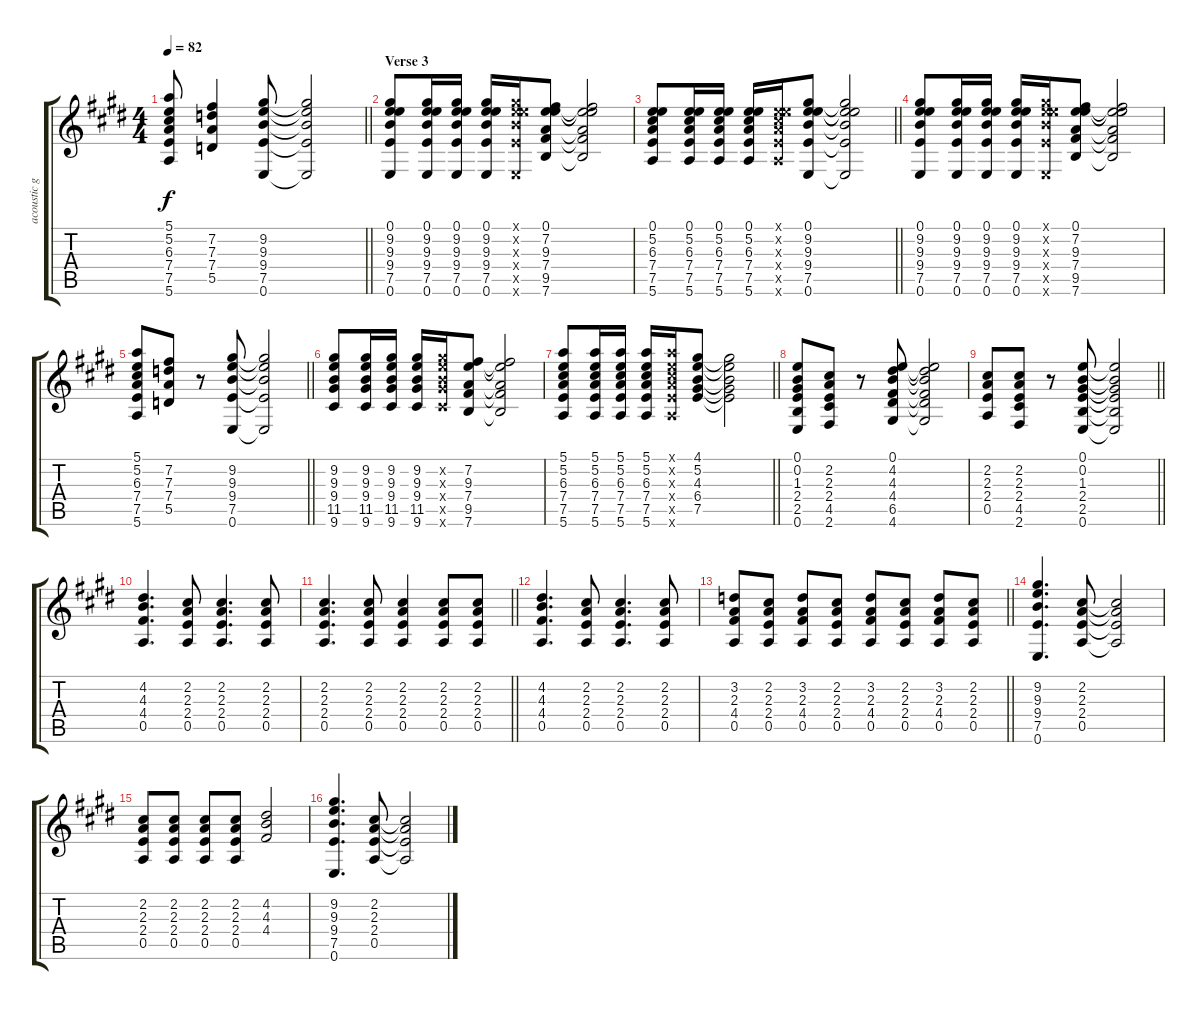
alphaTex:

\track ("acoustic guitar" "acoustic g") {instrument acousticguitarsteel}
\staff {score tabs}
\tuning (E4 B3 G3 D3 A2 E2) {hide}
\ts (4 4)
\tempo 82
\clef g2
\barLineRight lightlight
\ks e
(5.1 5.2 6.3 7.4 7.5 5.6).8{dy f} (7.2 7.3 7.4 5.5).4 (9.2 9.3 9.4 7.5 0.6).8 (9.2{t} 9.3{t} 9.4{t} 7.5{t} 0.6{t}).2 |
\section ("" "Verse 3")
(0.1 9.2 9.3 9.4 7.5 0.6).8 (0.1 9.2 9.3 9.4 7.5 0.6).16 (0.1 9.2 9.3 9.4 7.5 0.6).16 (0.1 9.2 9.3 9.4 7.5 0.6).16 (0.1{x} 9.2{x} 9.3{x} 9.4{x} 7.5{x} 0.6{x}).16 (0.1 7.2 9.3 7.4 9.5 7.6).8 (0.1{t} 7.2{t} 9.3{t} 7.4{t} 9.5{t} 7.6{t}).2 |
\barLineRight lightlight
(0.1 5.2 6.3 7.4 7.5 5.6).8 (0.1 5.2 6.3 7.4 7.5 5.6).16 (0.1 5.2 6.3 7.4 7.5 5.6).16 (0.1 5.2 6.3 7.4 7.5 5.6).16 (0.1{x} 5.2{x} 6.3{x} 7.4{x} 7.5{x} 5.6{x}).16 (0.1 9.2 9.3 9.4 7.5 0.6).8 (0.1{t} 9.2{t} 9.3{t} 9.4{t} 7.5{t} 0.6{t}).2 |
(0.1 9.2 9.3 9.4 7.5 0.6).8 (0.1 9.2 9.3 9.4 7.5 0.6).16 (0.1 9.2 9.3 9.4 7.5 0.6).16 (0.1 9.2 9.3 9.4 7.5 0.6).16 (0.1{x} 9.2{x} 9.3{x} 9.4{x} 7.5{x} 0.6{x}).16 (0.1 7.2 9.3 7.4 9.5 7.6).8 (0.1{t} 7.2{t} 9.3{t} 7.4{t} 9.5{t} 7.6{t}).2 |
\barLineRight lightlight
(5.1 5.2 6.3 7.4 7.5 5.6).8 (7.2 7.3 7.4 5.5).8 r.8 (9.2 9.3 9.4 7.5 0.6).8 (9.2{t} 9.3{t} 9.4{t} 7.5{t} 0.6{t}).2 |
(9.2 9.3 9.4 11.5 9.6).8 (9.2 9.3 9.4 11.5 9.6).16 (9.2 9.3 9.4 11.5 9.6).16 (9.2 9.3 9.4 11.5 9.6).16 (9.2{x} 9.3{x} 9.4{x} 11.5{x} 9.6{x}).16 (7.2 9.3 7.4 9.5 7.6).8 (7.2{t} 9.3{t} 7.4{t} 9.5{t} 7.6{t}).2 |
\barLineRight lightlight
(5.1 5.2 6.3 7.4 7.5 5.6).8 (5.1 5.2 6.3 7.4 7.5 5.6).16 (5.1 5.2 6.3 7.4 7.5 5.6).16 (5.1 5.2 6.3 7.4 7.5 5.6).16 (5.1{x} 5.2{x} 6.3{x} 7.4{x} 7.5{x} 5.6{x}).16 (4.1 5.2 4.3 6.4 7.5).8 (4.1{t} 5.2{t} 4.3{t} 6.4{t} 7.5{t}).2 |
(0.1 0.2 1.3 2.4 2.5 0.6).8 (2.2 2.3 2.4 4.5 2.6).8 r.8 (0.1 4.2 4.3 4.4 6.5 4.6).8 (0.1{t} 4.2{t} 4.3{t} 4.4{t} 6.5{t} 4.6{t}).2 |
\barLineRight lightlight
(2.2 2.3 2.4 0.5).8 (2.2 2.3 2.4 4.5 2.6).8 r.8 (0.1 0.2 1.3 2.4 2.5 0.6).8 (0.1{t} 0.2{t} 1.3{t} 2.4{t} 2.5{t} 0.6{t}).2 |
(4.2 4.3 4.4 0.5).4{d} (2.2 2.3 2.4 0.5).8 (2.2 2.3 2.4 0.5).4{d} (2.2 2.3 2.4 0.5).8 |
\barLineRight lightlight
(2.2 2.3 2.4 0.5).4{d} (2.2 2.3 2.4 0.5).8 (2.2 2.3 2.4 0.5).4 (2.2 2.3 2.4 0.5).8 (2.2 2.3 2.4 0.5).8 |
(4.2 4.3 4.4 0.5).4{d} (2.2 2.3 2.4 0.5).8 (2.2 2.3 2.4 0.5).4{d} (2.2 2.3 2.4 0.5).8 |
\barLineRight lightlight
(3.2 2.3 4.4 0.5).8 (2.2 2.3 2.4 0.5).8 (3.2 2.3 4.4 0.5).8 (2.2 2.3 2.4 0.5).8 (3.2 2.3 4.4 0.5).8 (2.2 2.3 2.4 0.5).8 (3.2 2.3 4.4 0.5).8 (2.2 2.3 2.4 0.5).8 |
(9.2 9.3 9.4 7.5 0.6).4{d} (2.2 2.3 2.4 0.5).8 (2.2{t} 2.3{t} 2.4{t} 0.5{t}).2 |
(2.2 2.3 2.4 0.5).8 (2.2 2.3 2.4 0.5).8 (2.2 2.3 2.4 0.5).8 (2.2 2.3 2.4 0.5).8 (4.2 4.3 4.4).2 |
(9.2 9.3 9.4 7.5 0.6).4{d} (2.2 2.3 2.4 0.5).8 (2.2{t} 2.3{t} 2.4{t} 0.5{t}).2
